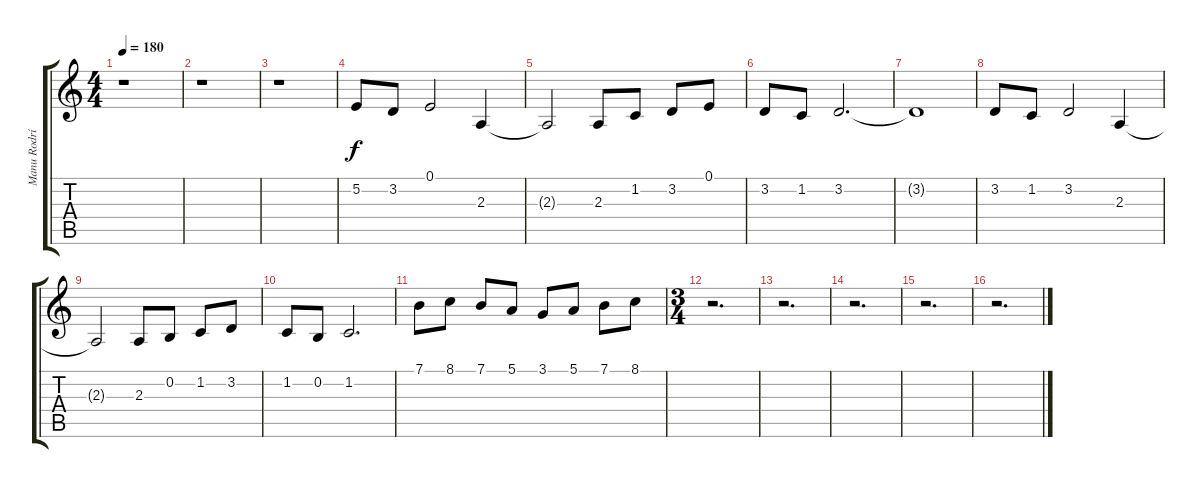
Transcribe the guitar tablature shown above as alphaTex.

\track ("Manu Rodríguez" "Manu Rodrí") {instrument stringensemble1}
\staff {score tabs}
\tuning (E4 B3 G3 D3 A2 E2) {hide}
\ts (4 4)
\tempo 180
\clef g2
\ks c
r.1{dy f} |
r.1 |
r.1 |
5.2.8 3.2.8 0.1.2 2.3.4 |
2.3{t}.2 2.3.8 1.2.8 3.2.8 0.1.8 |
3.2.8 1.2.8 3.2.2{d} |
3.2{t}.1 |
3.2.8 1.2.8 3.2.2 2.3.4 |
2.3{t}.2 2.3.8 0.2.8 1.2.8 3.2.8 |
1.2.8 0.2.8 1.2.2{d} |
7.1.8 8.1.8 7.1.8 5.1.8 3.1.8 5.1.8 7.1.8 8.1.8 |
\ts (3 4)
r.2{d} |
r.2{d} |
r.2{d} |
r.2{d} |
r.2{d}
